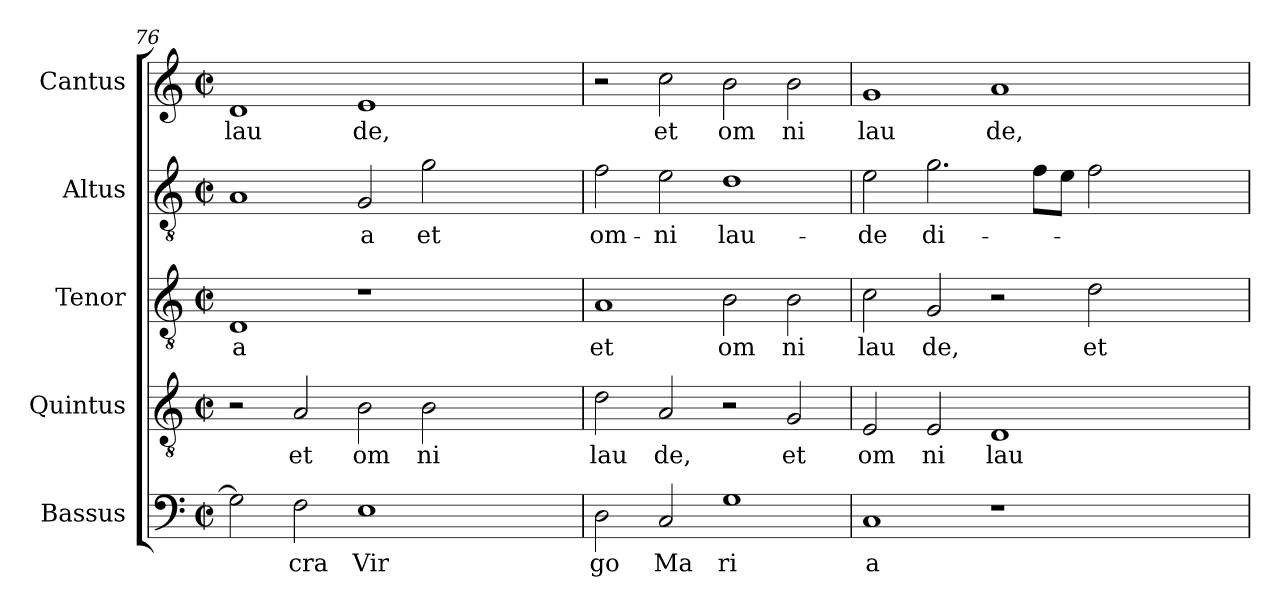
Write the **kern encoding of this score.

**kern	**text	**kern	**text	**kern	**text	**kern	**text	**kern	**text
*part5	*part5	*part4	*part4	*part3	*part3	*part2	*part2	*part1	*part1
*staff5	*staff5	*staff4	*staff4	*staff3	*staff3	*staff2	*staff2	*staff1	*staff1
*I"Bassus	*	*I"Quintus	*	*I"Tenor	*	*I"Altus	*	*I"Cantus	*
*clefF4	*	*clefGv2	*	*clefGv2	*	*clefGv2	*	*clefG2	*
*M2/2	*	*M2/2	*	*M2/2	*	*M2/2	*	*M2/2	*
*met(c|)	*	*met(c|)	*	*met(c|)	*	*met(c|)	*	*met(c|)	*
=76	=76	=76	=76	=76	=76	=76	=76	=76	=76
!	!	!	!	!	!LO:LY:b:cj	!	!	!	!LO:LY:b:cj
2G\]	.	2r	.	1D	a	1A	.	1d	lau
!	!LO:LY:b:cj	!	!LO:LY:b:cj	!	!	!	!	!	!
2F\	cra	2A/	et	.	.	.	.	.	.
!	!LO:LY:b:cj	!	!LO:LY:b:cj	!LO:N:vis=1	!	!	!LO:LY:b:cj	!	!LO:LY:b:cj
1E	Vir	2B\	om	0r	.	2G/	a	1e	de,
!	!	!	!LO:LY:b:cj	!	!	!	!LO:LY:b:cj	!	!
.	.	2B\	ni	.	.	2g\	et	.	.
1ryy	.	1ryy	.	.	.	1ryy	.	1ryy	.
!!LO:PB:g=z
=77	=77	=77	=77	=77	=77	=77	=77	=77	=77
!	!LO:LY:b:cj	!	!LO:LY:b:cj	!	!LO:LY:b:cj	!	!LO:LY:b:cj	!	!
2D\	go	2d\	lau	1A	et	2f\	om-	2r	.
!	!LO:LY:b:cj	!	!LO:LY:b:cj	!	!	!	!LO:LY:b:cj	!	!LO:LY:b:cj
2C/	Ma	2A/	de,	.	.	2e\	-ni	2cc\	et
!	!LO:LY:b:cj	!	!	!	!LO:LY:b:cj	!	!LO:LY:b:cj	!	!LO:LY:b:cj
1G	ri	2r	.	2B\	om	1d	lau-	2b\	om
!	!	!	!LO:LY:b:cj	!	!LO:LY:b:cj	!	!	!	!LO:LY:b:cj
.	.	2G/	et	2B\	ni	.	.	2b\	ni
=78	=78	=78	=78	=78	=78	=78	=78	=78	=78
!	!LO:LY:b:cj	!	!LO:LY:b:cj	!	!LO:LY:b:cj	!	!LO:LY:b:cj	!	!LO:LY:b:cj
1C	a	2E/	om	2c\	lau	2e\	-de	1g	lau
!	!	!	!LO:LY:b:cj	!	!LO:LY:b:cj	!	!LO:LY:b:cj	!	!
.	.	2E/	ni	2G/	de,	2.g\	di-	.	.
!LO:N:vis=1	!	!	!LO:LY:b:cj	!	!	!	!	!	!LO:LY:b:cj
0r	.	1D	lau	2r	.	.	.	1a	de,
.	.	.	.	.	.	8f\L	.	.	.
.	.	.	.	.	.	8e\J	.	.	.
!	!	!	!	!	!LO:LY:b:cj	!	!	!	!
.	.	.	.	2d\	et	2f\	.	.	.
.	.	1ryy	.	1ryy	.	1ryy	.	1ryy	.
=	=	=	=	=	=	=	=	=	=
*-	*-	*-	*-	*-	*-	*-	*-	*-	*-
